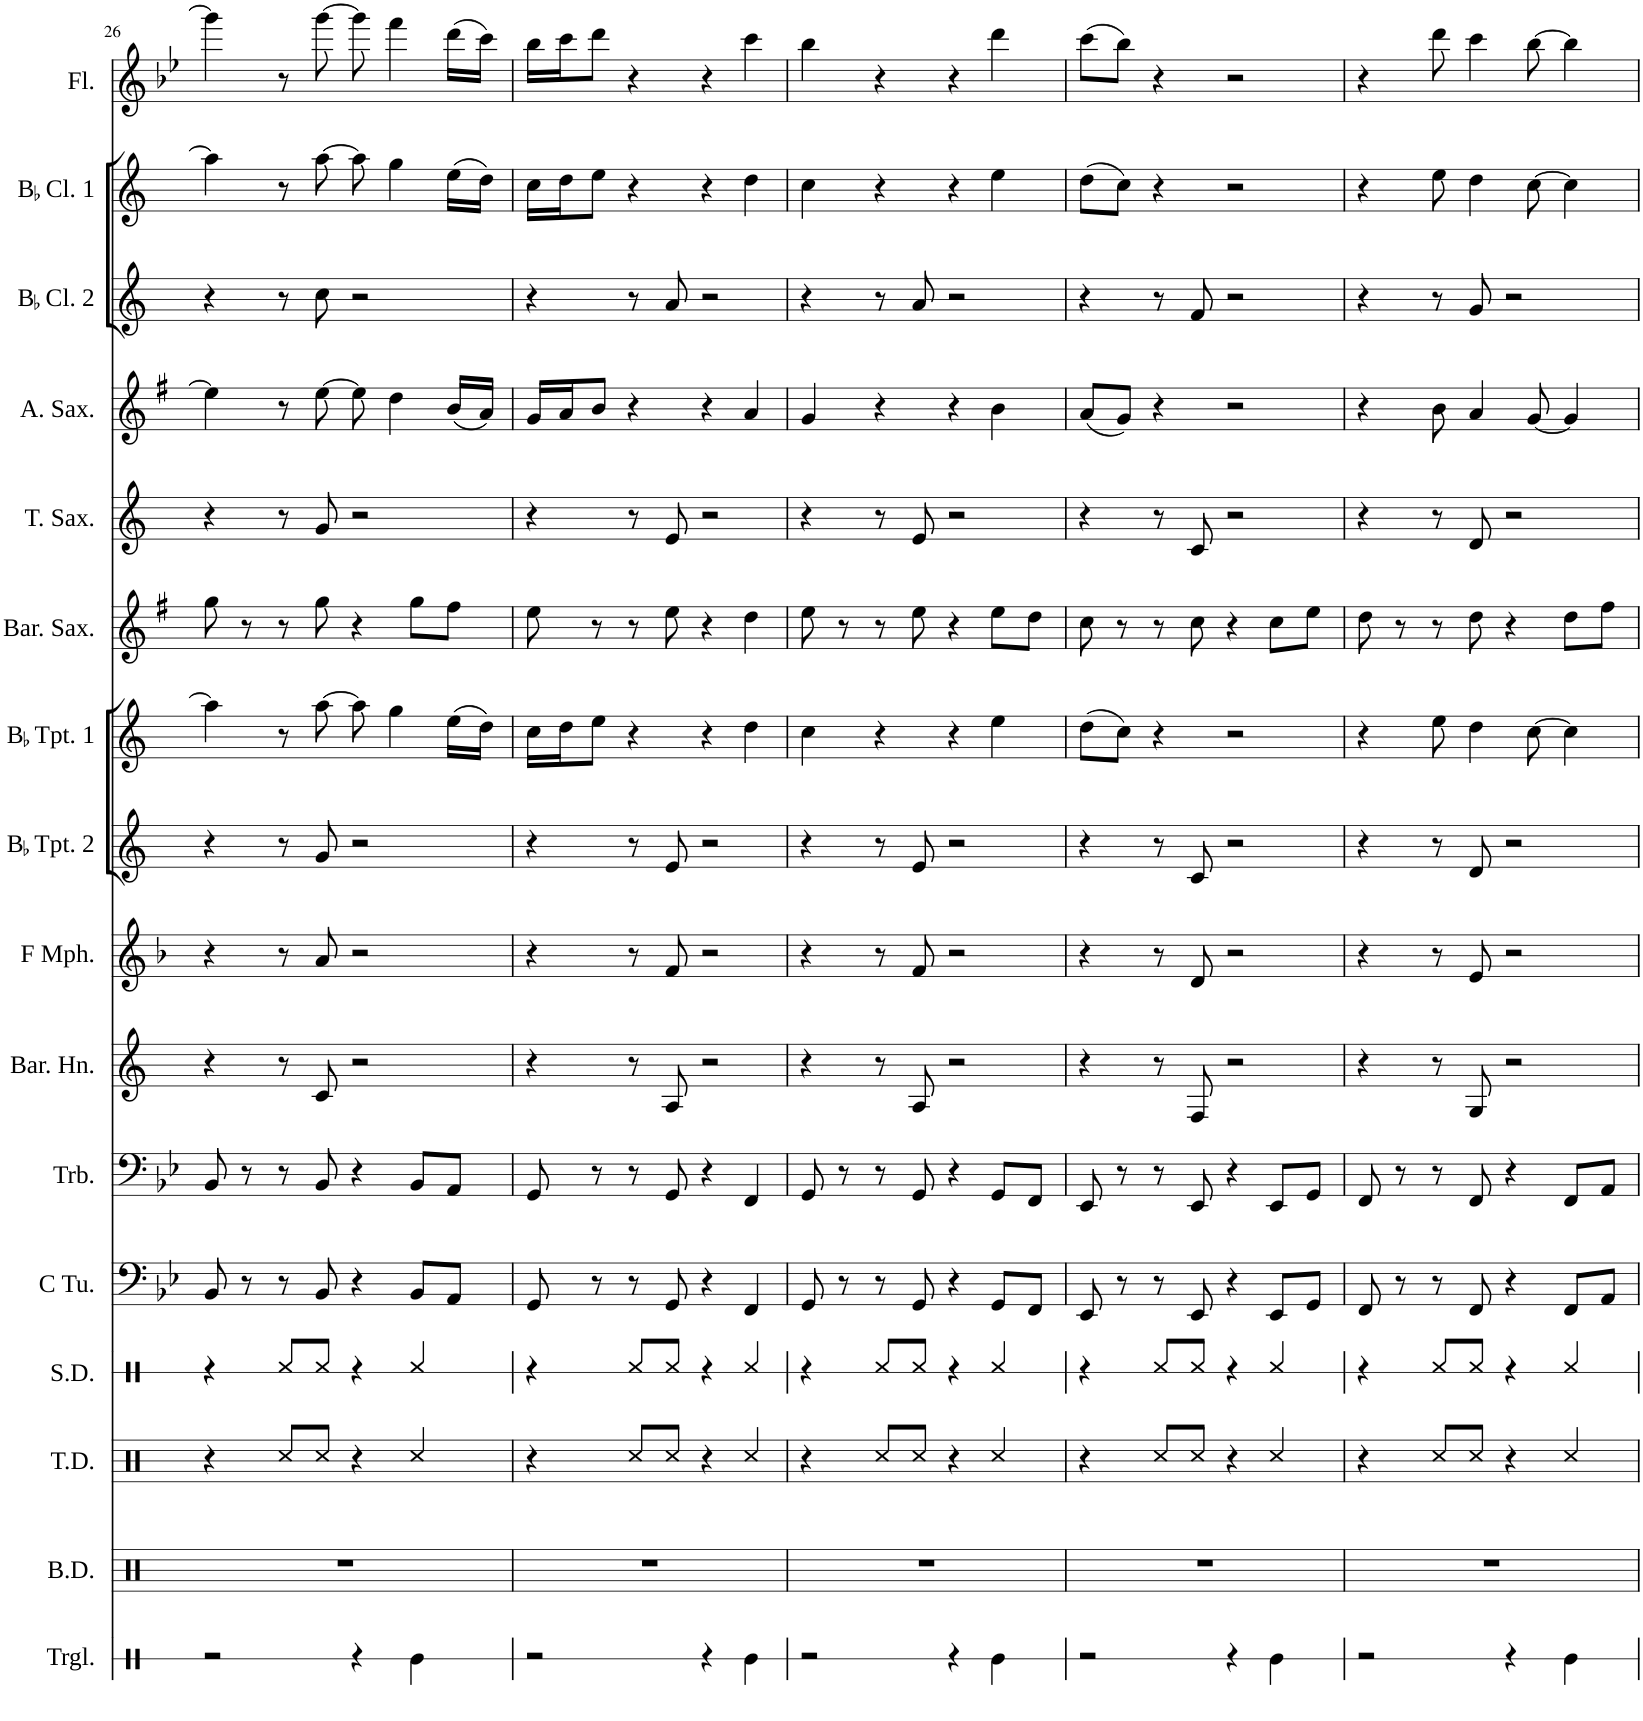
**kern	**kern	**kern	**kern	**kern	**kern	**kern	**kern	**kern	**kern	**kern	**kern	**kern	**kern	**kern	**kern
*part16	*part15	*part14	*part13	*part12	*part11	*part10	*part9	*part8	*part7	*part6	*part5	*part4	*part3	*part2	*part1
*staff16	*staff15	*staff14	*staff13	*staff12	*staff11	*staff10	*staff9	*staff8	*staff7	*staff6	*staff5	*staff4	*staff3	*staff2	*staff1
*I"Triangle	*I"Bass Drum	*I"Tenor Drum	*I"Snare Drum	*I"C Tuba	*I"Trombone	*I"Baritone Horn	*I"F Mellophone	*I"BaccidentalFlat Trumpet 2	*I"BaccidentalFlat Trumpet 1	*I"Baritone Saxophone	*I"Tenor Saxophone	*I"Alto Saxophone	*I"BaccidentalFlat Clarinet 2	*I"BaccidentalFlat Clarinet 1	*I"Flute
*I'Trgl.	*I'B.D.	*I'T.D.	*I'S.D.	*I'C Tu.	*I'Trb.	*I'Bar. Hn.	*I'F Mph.	*I'BaccidentalFlat Tpt. 2	*I'BaccidentalFlat Tpt. 1	*I'Bar. Sax.	*I'T. Sax.	*I'A. Sax.	*I'BaccidentalFlat Cl. 2	*I'BaccidentalFlat Cl. 1	*I'Fl.
!!LO:PB:g=z
*clefX	*clefX	*clefX	*clefX	*clefF4	*clefF4	*clefG2	*clefG2	*clefG2	*clefG2	*clefG2	*clefG2	*clefG2	*clefG2	*clefG2	*clefG2
*	*	*	*	*	*	*Trd1c2	*Trd4c7	*Trd1c2	*Trd1c2	*Trd12c21	*Trd8c14	*Trd5c9	*Trd1c2	*Trd1c2	*
*k[]	*k[]	*k[]	*k[]	*k[b-e-]	*k[b-e-]	*k[]	*k[b-]	*k[]	*k[]	*k[f#]	*k[]	*k[f#]	*k[]	*k[]	*k[b-e-]
*M4/4	*M4/4	*M4/4	*M4/4	*M4/4	*M4/4	*M4/4	*M4/4	*M4/4	*M4/4	*M4/4	*M4/4	*M4/4	*M4/4	*M4/4	*M4/4
=26	=26	=26	=26	=26	=26	=26	=26	=26	=26	=26	=26	=26	=26	=26	=26
2r	1r	4r	4r	8BB-/	8BB-/	4r	4r	4r	4aa\]	8gg\	4r	4ee\]	4r	4aa\]	4ggg\]
.	.	.	.	8r	8r	.	.	.	.	8r	.	.	.	.	.
.	.	8Rcc/L	8Rf/L	8r	8r	8r	8r	8r	8r	8r	8r	8r	8r	8r	8r
.	.	8Rcc/J	8Rf/J	8BB-/	8BB-/	8c/	8a/	8g/	[8aa\	8gg\	8g/	[8ee\	8cc\	[8aa\	[8ggg\
4r	.	4r	4r	4r	4r	2r	2r	2r	8aa\]	4r	2r	8ee\]	2r	8aa\]	8ggg\]
.	.	.	.	.	.	.	.	.	4gg\	.	.	4dd\	.	4gg\	4fff\
4Re\	.	4Rcc/	4Rf/	8BB-/L	8BB-/L	.	.	.	.	8gg\L	.	.	.	.	.
.	.	.	.	8AA/J	8AA/J	.	.	.	(16ee\LL	8ff#\J	.	(16b/LL	.	(16ee\LL	(16ddd\LL
.	.	.	.	.	.	.	.	.	16dd\JJ)	.	.	16a/JJ)	.	16dd\JJ)	16ccc\JJ)
=27	=27	=27	=27	=27	=27	=27	=27	=27	=27	=27	=27	=27	=27	=27	=27
2r	1r	4r	4r	8GG/	8GG/	4r	4r	4r	16cc\LL	8ee\	4r	16g/LL	4r	16cc\LL	16bb-\LL
.	.	.	.	.	.	.	.	.	16dd\J	.	.	16a/J	.	16dd\J	16ccc\J
.	.	.	.	8r	8r	.	.	.	8ee\J	8r	.	8b/J	.	8ee\J	8ddd\J
.	.	8Rcc/L	8Rf/L	8r	8r	8r	8r	8r	4r	8r	8r	4r	8r	4r	4r
.	.	8Rcc/J	8Rf/J	8GG/	8GG/	8A/	8f/	8e/	.	8ee\	8e/	.	8a/	.	.
4r	.	4r	4r	4r	4r	2r	2r	2r	4r	4r	2r	4r	2r	4r	4r
4Re\	.	4Rcc/	4Rf/	4FF/	4FF/	.	.	.	4dd\	4dd\	.	4a/	.	4dd\	4ccc\
=28	=28	=28	=28	=28	=28	=28	=28	=28	=28	=28	=28	=28	=28	=28	=28
2r	1r	4r	4r	8GG/	8GG/	4r	4r	4r	4cc\	8ee\	4r	4g/	4r	4cc\	4bb-\
.	.	.	.	8r	8r	.	.	.	.	8r	.	.	.	.	.
.	.	8Rcc/L	8Rf/L	8r	8r	8r	8r	8r	4r	8r	8r	4r	8r	4r	4r
.	.	8Rcc/J	8Rf/J	8GG/	8GG/	8A/	8f/	8e/	.	8ee\	8e/	.	8a/	.	.
4r	.	4r	4r	4r	4r	2r	2r	2r	4r	4r	2r	4r	2r	4r	4r
4Re\	.	4Rcc/	4Rf/	8GG/L	8GG/L	.	.	.	4ee\	8ee\L	.	4b\	.	4ee\	4ddd\
.	.	.	.	8FF/J	8FF/J	.	.	.	.	8dd\J	.	.	.	.	.
=29	=29	=29	=29	=29	=29	=29	=29	=29	=29	=29	=29	=29	=29	=29	=29
2r	1r	4r	4r	8EE-/	8EE-/	4r	4r	4r	(8dd\L	8cc\	4r	(8a/L	4r	(8dd\L	(8ccc\L
.	.	.	.	8r	8r	.	.	.	8cc\J)	8r	.	8g/J)	.	8cc\J)	8bb-\J)
.	.	8Rcc/L	8Rf/L	8r	8r	8r	8r	8r	4r	8r	8r	4r	8r	4r	4r
.	.	8Rcc/J	8Rf/J	8EE-/	8EE-/	8F/	8d/	8c/	.	8cc\	8c/	.	8f/	.	.
4r	.	4r	4r	4r	4r	2r	2r	2r	2r	4r	2r	2r	2r	2r	2r
4Re\	.	4Rcc/	4Rf/	8EE-/L	8EE-/L	.	.	.	.	8cc\L	.	.	.	.	.
.	.	.	.	8GG/J	8GG/J	.	.	.	.	8ee\J	.	.	.	.	.
=30	=30	=30	=30	=30	=30	=30	=30	=30	=30	=30	=30	=30	=30	=30	=30
2r	1r	4r	4r	8FF/	8FF/	4r	4r	4r	4r	8dd\	4r	4r	4r	4r	4r
.	.	.	.	8r	8r	.	.	.	.	8r	.	.	.	.	.
.	.	8Rcc/L	8Rf/L	8r	8r	8r	8r	8r	8ee\	8r	8r	8b\	8r	8ee\	8ddd\
.	.	8Rcc/J	8Rf/J	8FF/	8FF/	8G/	8e/	8d/	4dd\	8dd\	8d/	4a/	8g/	4dd\	4ccc\
4r	.	4r	4r	4r	4r	2r	2r	2r	.	4r	2r	.	2r	.	.
.	.	.	.	.	.	.	.	.	[8cc\	.	.	[8g/	.	[8cc\	[8bb-\
4Re\	.	4Rcc/	4Rf/	8FF/L	8FF/L	.	.	.	4cc\]	8dd\L	.	4g/]	.	4cc\]	4bb-\]
.	.	.	.	8AA/J	8AA/J	.	.	.	.	8ff#\J	.	.	.	.	.
=	=	=	=	=	=	=	=	=	=	=	=	=	=	=	=
*-	*-	*-	*-	*-	*-	*-	*-	*-	*-	*-	*-	*-	*-	*-	*-
